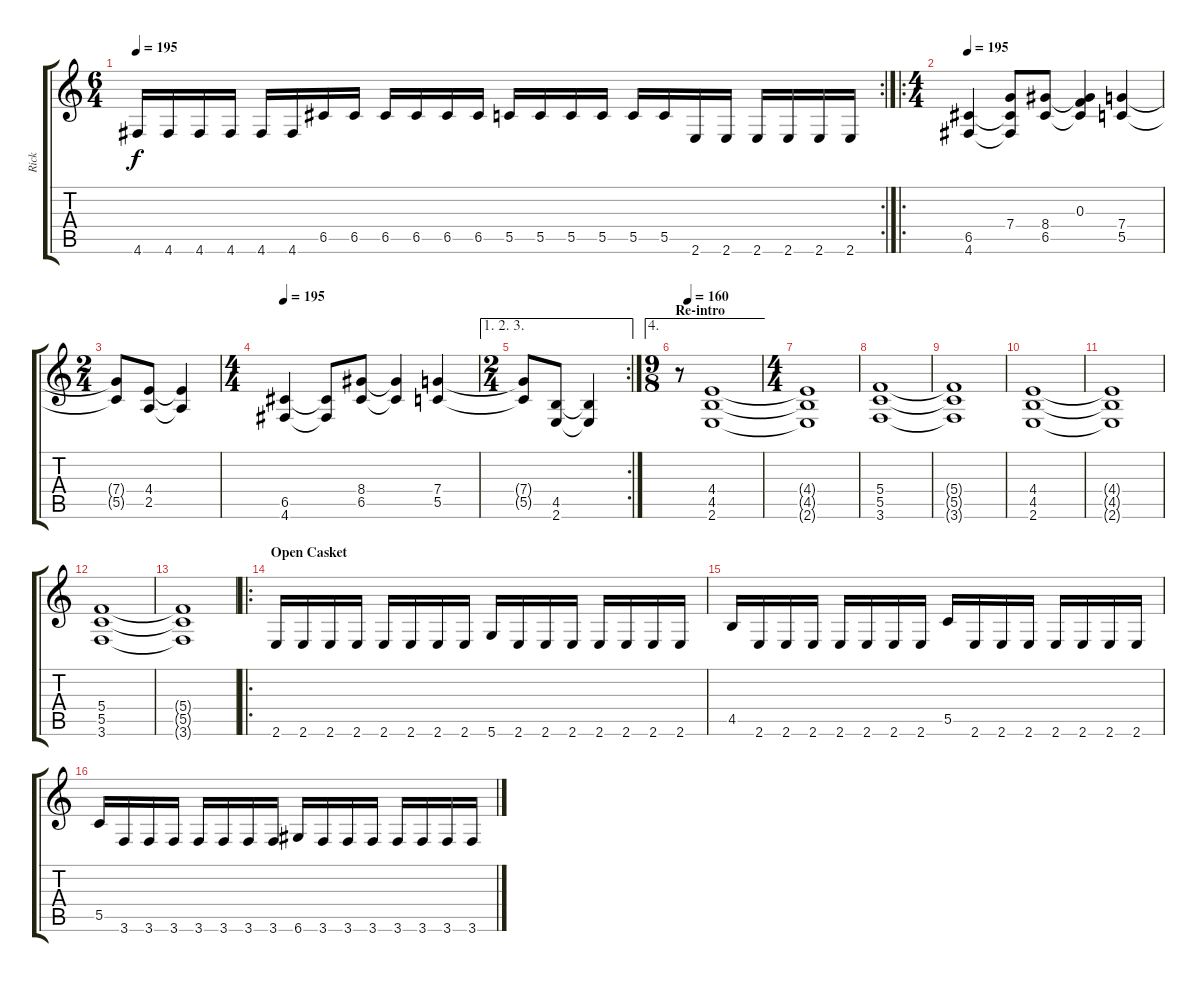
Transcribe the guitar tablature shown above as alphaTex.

\track ("Rick" "Rick") {instrument distortionguitar}
\staff {score tabs}
\tuning (D4 A3 F3 C3 G2 D2) {hide}
\rc 2
\ts (6 4)
\tempo 195
\clef g2
\ks c
4.6.16{dy f} 4.6.16 4.6.16 4.6.16 4.6.16 4.6.16 6.5.16 6.5.16 6.5.16 6.5.16 6.5.16 6.5.16 5.5.16 5.5.16 5.5.16 5.5.16 5.5.16 5.5.16 2.6.16 2.6.16 2.6.16 2.6.16 2.6.16 2.6.16 |
\ro
\ts (4 4)
\tempo 195
(6.5 4.6).4 (7.4{t} 6.5{t} 4.6{t}).8 (8.4 6.5).8 (0.3 8.4{t} 6.5{t}).4 (7.4 5.5).4 |
\ts (2 4)
(7.4{t} 5.5{t}).8 (4.4 2.5).8 (4.4{t} 2.5{t}).4 |
\ts (4 4)
\tempo 195
(6.5 4.6).4 (6.5{t} 4.6{t}).8 (8.4 6.5).8 (8.4{t} 6.5{t}).4 (7.4 5.5).4 |
\ae (1 2 3)
\rc 2
\ts (2 4)
(7.4{t} 5.5{t}).8 (4.5 2.6).8 (4.5{t} 2.6{t}).4 |
\ae 4
\ts (9 8)
\section ("" "Re-intro")
\tempo (160 0.1111111111111111)
r.8 (4.4 4.5 2.6).1 |
\ts (4 4)
(4.4{t} 4.5{t} 2.6{t}).1 |
(5.4 5.5 3.6).1 |
(5.4{t} 5.5{t} 3.6{t}).1 |
(4.4 4.5 2.6).1 |
(4.4{t} 4.5{t} 2.6{t}).1 |
(5.4 5.5 3.6).1 |
(5.4{t} 5.5{t} 3.6{t}).1 |
\ro
\section ("" "Open Casket")
2.6.16 2.6.16 2.6.16 2.6.16 2.6.16 2.6.16 2.6.16 2.6.16 5.6.16 2.6.16 2.6.16 2.6.16 2.6.16 2.6.16 2.6.16 2.6.16 |
4.5.16 2.6.16 2.6.16 2.6.16 2.6.16 2.6.16 2.6.16 2.6.16 5.5.16 2.6.16 2.6.16 2.6.16 2.6.16 2.6.16 2.6.16 2.6.16 |
5.5.16 3.6.16 3.6.16 3.6.16 3.6.16 3.6.16 3.6.16 3.6.16 6.6.16 3.6.16 3.6.16 3.6.16 3.6.16 3.6.16 3.6.16 3.6.16
